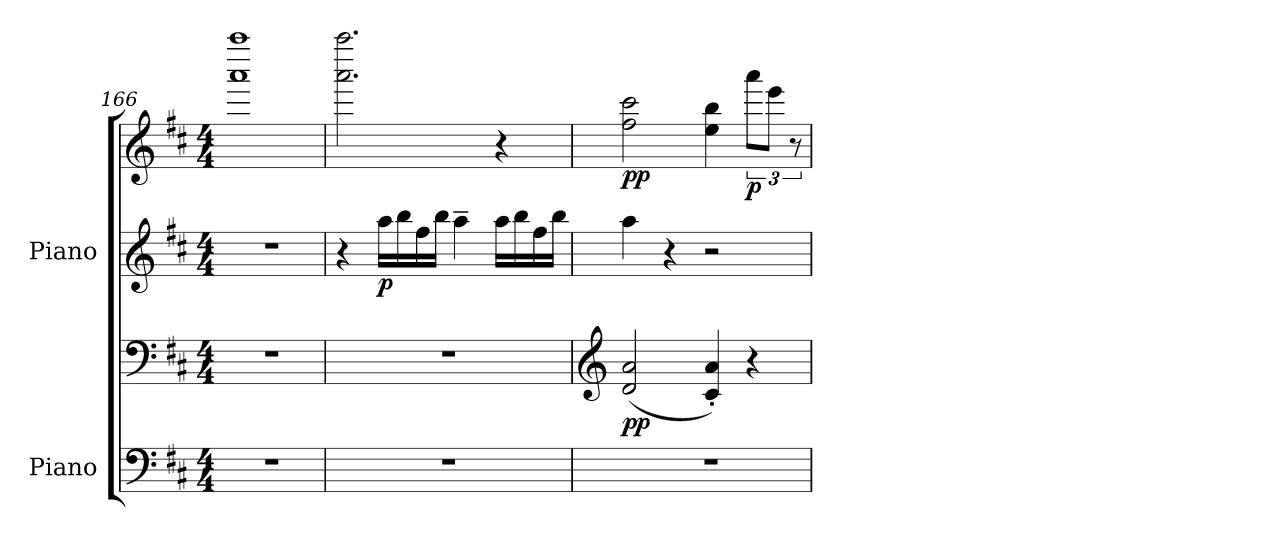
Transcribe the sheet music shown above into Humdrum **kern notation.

**kern	**kern	**dynam	**kern	**kern	**dynam
*part2	*part2	*part2	*part1	*part1	*part1
*staff4	*staff3	*staff3/4	*staff2	*staff1	*staff1/2
*I"Piano	*	*	*I"Piano	*	*
*I'Pno.	*	*	*I'Pno.	*	*
*clefF4	*clefF4	*	*clefG2	*clefG2	*
*k[f#c#]	*k[f#c#]	*	*k[f#c#]	*k[f#c#]	*
*M4/4	*M4/4	*	*M4/4	*M4/4	*
=166	=166	=166	=166	=166	=166
1r	1r	.	1r	1aaa 1aaaa	.
=167	=167	=167	=167	=167	=167
1r	1r	.	4r	2.aaa\ 2.aaaa\	.
!	!	!	!	!	!LO:DY:b=2
.	.	.	16aa\LL	.	p
.	.	.	16bb\	.	.
.	.	.	16ff#\	.	.
.	.	.	16bb\JJ	.	.
.	.	.	4aa~\	.	.
.	.	.	16aa\LL	4r	.
.	.	.	16bb\	.	.
.	.	.	16ff#\	.	.
.	.	.	16bb\JJ	.	.
=168	=168	=168	=168	=168	=168
*	*clefG2	*	*	*	*
!	!	!LO:DY:b	!	!	!LO:DY:b
1r	(<2d/ 2a/	pp	4aa\	2ff#\ 2ccc#\	pp
.	.	.	4r	.	.
.	4c#/' 4a/')	.	2r	4ee\ 4bb\	.
!	!	!	!	!	!LO:DY:b
.	4r	.	.	12aaa\L	p
.	.	.	.	12eee\J	.
.	.	.	.	12r	.
=	=	=	=	=	=
*-	*-	*-	*-	*-	*-
